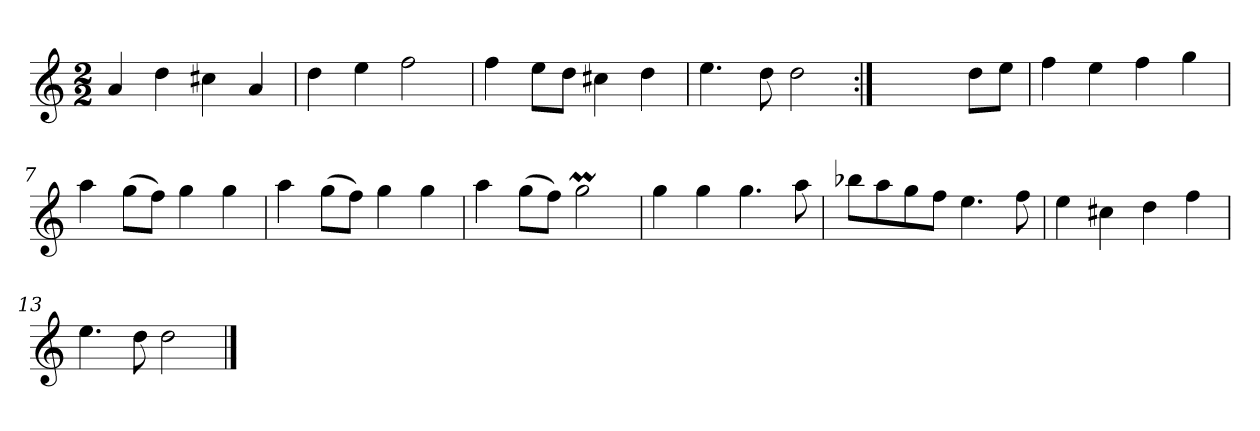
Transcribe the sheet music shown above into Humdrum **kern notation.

**kern
*part1
*staff1
*clefG2
*k[]
*D:dor
*M2/2
*MM120
=1
4a
4dd
4cc#X
4a
=2
4dd
4ee
2ff
=3
4ff
8ee\L
8dd\J
4cc#X
4dd
=4
4.ee
8dd
2dd
=5:|!
2.ryy
8dd\L
8ee\J
=6
4ff
4ee
4ff
4gg
=7
4aa
(8gg\L
8ff\J)
4gg
4gg
=8
4aa
(8gg\L
8ff\J)
4gg
4gg
=9
4aa
(8gg\L
8ff\J)
2ggM
=10
4gg
4gg
4.gg
8aa
=11
8bb-X\L
8aa\
8gg\
8ff\J
4.ee
8ff
=12
4ee
4cc#X
4dd
4ff
=13
4.ee
8dd
2dd
==
*-
